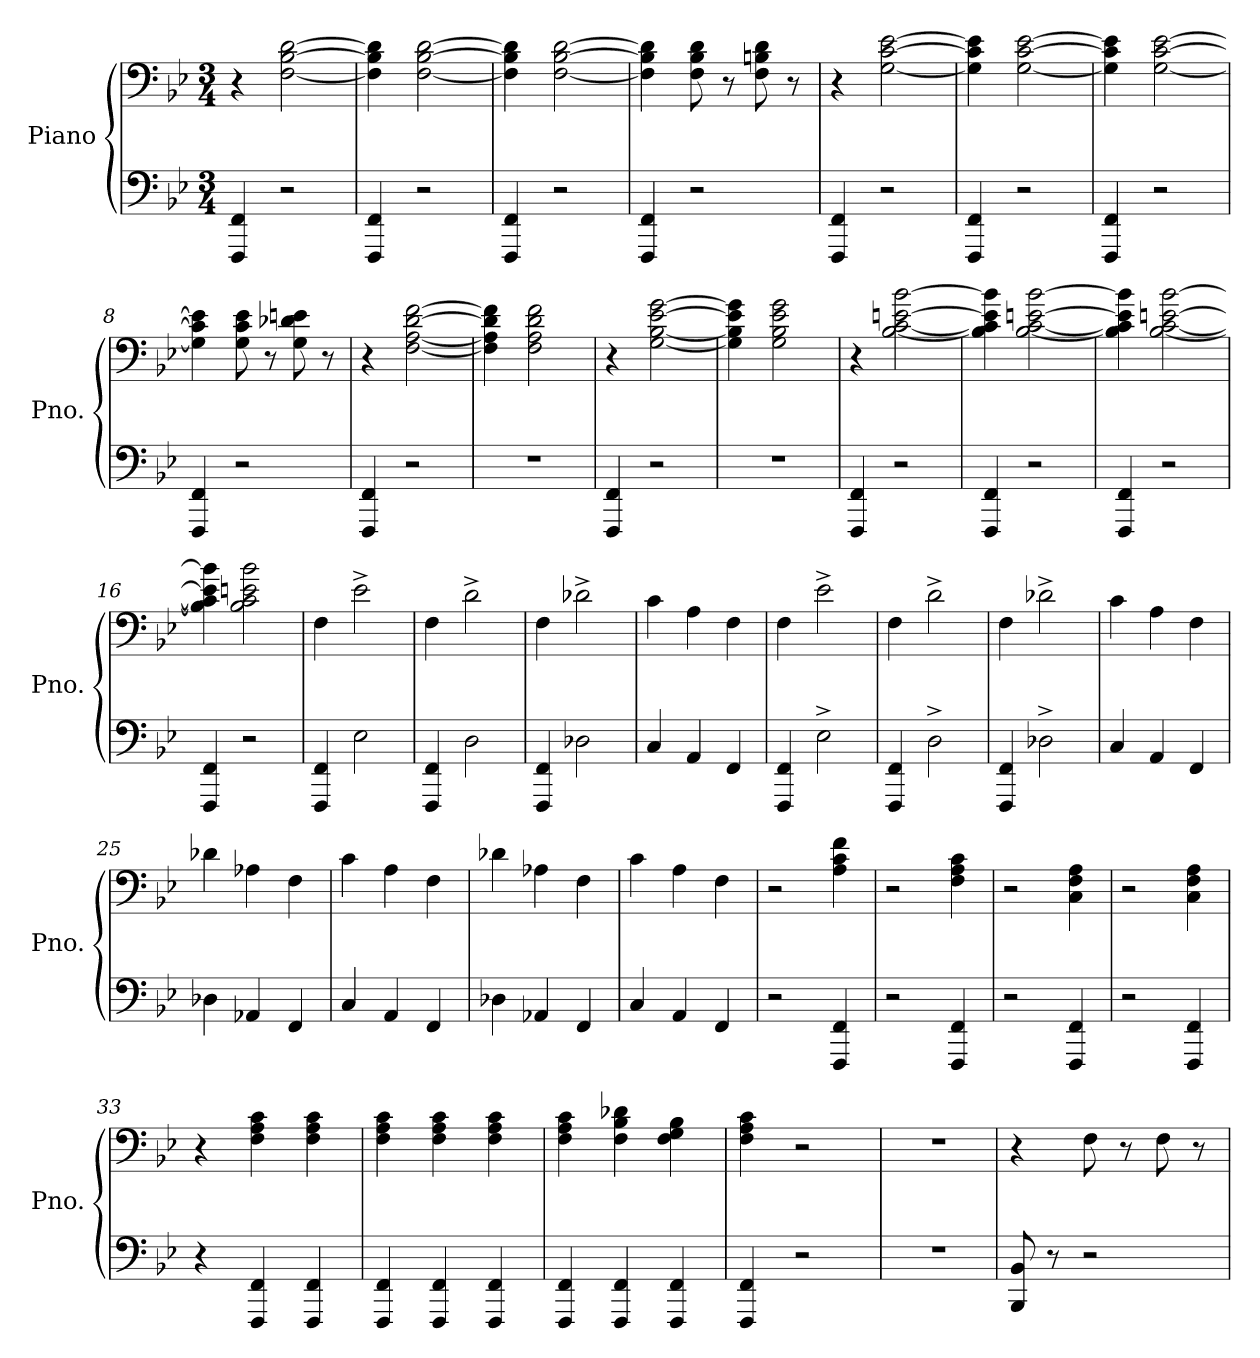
**kern	**kern
*part1	*part1
*staff2	*staff1
*I"Piano	*
*I'Pno.	*
*clefF4	*clefF4
*k[b-e-]	*k[b-e-]
*M3/4	*M3/4
*MM235	*MM235
=1	=1
4FFF/ 4FF/	4r
2r	[2F\ [2B-\ [2d\
=2	=2
4FFF/ 4FF/	4F\] 4B-\] 4d\]
2r	[2F\ [2B-\ [2d\
=3	=3
4FFF/ 4FF/	4F\] 4B-\] 4d\]
2r	[2F\ [2B-\ [2d\
=4	=4
4FFF/ 4FF/	4F\] 4B-\] 4d\]
2r	8F\ 8B-\ 8d\
.	8r
.	8F\ 8Bn\ 8d\
.	8r
=5	=5
4FFF/ 4FF/	4r
2r	[2G\ [2c\ [2e-\
=6	=6
4FFF/ 4FF/	4G\] 4c\] 4e-\]
2r	[2G\ [2c\ [2e-\
=7	=7
4FFF/ 4FF/	4G\] 4c\] 4e-\]
2r	[2G\ [2c\ [2e-\
=8	=8
4FFF/ 4FF/	4G\] 4c\] 4e-\]
2r	8G\ 8c\ 8e-\
.	8r
.	8G\ 8d-X\ 8en\
.	8r
=9	=9
4FFF/ 4FF/	4r
2r	[2F\ [2A\ [2d\ [2f\
=10	=10
2.r	4F\] 4A\] 4d\] 4f\]
.	2F\ 2A\ 2d\ 2f\
=11	=11
4FFF/ 4FF/	4r
2r	[2G\ [2B-\ [2e-\ [2g\
!!LO:LB:g=z
=12	=12
2.r	4G\] 4B-\] 4e-\] 4g\]
.	2G\ 2B-\ 2e-\ 2g\
=13	=13
4FFF/ 4FF/	4r
2r	[2B-\ [2c\ [2en\ [2b-\
=14	=14
4FFF/ 4FF/	4B-\] 4c\] 4e\] 4b-\]
2r	[2B-\ [2c\ [2en\ [2b-\
=15	=15
4FFF/ 4FF/	4B-\] 4c\] 4e\] 4b-\]
2r	[2B-\ [2c\ [2en\ [2b-\
=16	=16
4FFF/ 4FF/	4B-\] 4c\] 4e\] 4b-\]
2r	2B-\ 2c\ 2en\ 2b-\
=17	=17
4FFF/ 4FF/	4F\
2E-\	2e-^\
=18	=18
4FFF/ 4FF/	4F\
2D\	2d^\
=19	=19
4FFF/ 4FF/	4F\
2D-X\	2d-X^\
=20	=20
4C/	4c\
4AA/	4A\
4FF/	4F\
=21	=21
4FFF/ 4FF/	4F\
2E-^\	2e-^\
=22	=22
4FFF/ 4FF/	4F\
2D^\	2d^\
=23	=23
4FFF/ 4FF/	4F\
2D-X^\	2d-X^\
!!LO:LB:g=z
=24	=24
4C/	4c\
4AA/	4A\
4FF/	4F\
=25	=25
4D-X\	4d-X\
4AA-X/	4A-X\
4FF/	4F\
=26	=26
4C/	4c\
4AA/	4A\
4FF/	4F\
=27	=27
4D-X\	4d-X\
4AA-X/	4A-X\
4FF/	4F\
=28	=28
4C/	4c\
4AA/	4A\
4FF/	4F\
=29	=29
2r	2r
4FFF/ 4FF/	4A\ 4c\ 4f\
=30	=30
2r	2r
4FFF/ 4FF/	4F\ 4A\ 4c\
=31	=31
2r	2r
4FFF/ 4FF/	4C\ 4F\ 4A\
=32	=32
2r	2r
4FFF/ 4FF/	4C\ 4F\ 4A\
=33	=33
4r	4r
4FFF/ 4FF/	4F\ 4A\ 4c\
4FFF/ 4FF/	4F\ 4A\ 4c\
=34	=34
4FFF/ 4FF/	4F\ 4A\ 4c\
4FFF/ 4FF/	4F\ 4A\ 4c\
4FFF/ 4FF/	4F\ 4A\ 4c\
!!LO:LB:g=z
=35	=35
4FFF/ 4FF/	4F\ 4A\ 4c\
4FFF/ 4FF/	4F\ 4B-\ 4d-X\
4FFF/ 4FF/	4F\ 4G\ 4B-\
=36	=36
4FFF/ 4FF/	4F\ 4A\ 4c\
2r	2r
=37	=37
2.r	2.r
=38	=38
8BBB-/ 8BB-/	4r
8r	.
2r	8F\
.	8r
.	8F\
.	8r
=	=
*-	*-
